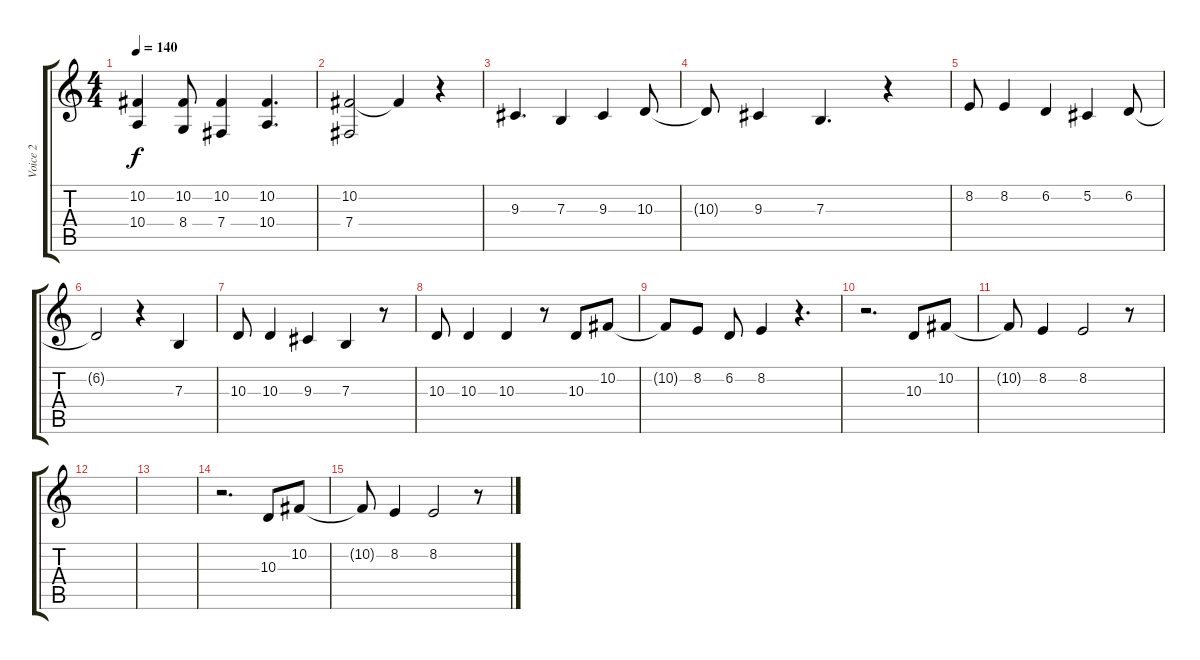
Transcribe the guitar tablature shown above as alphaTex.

\track ("Voice 2" "Voice 2") {instrument pad7halo}
\staff {score tabs}
\tuning (Db4 Ab3 E3 B2 Gb2 B1) {hide}
\ts (4 4)
\tempo 140
\clef g2
\ks c
(10.2 10.4).4{dy f} (10.2 8.4).8 (10.2 7.4).4 (10.2 10.4).4{d} |
(10.2 7.4).2 10.2{t}.4 r.4 |
9.3.4{d} 7.3.4 9.3.4 10.3.8 |
10.3{t}.8 9.3.4 7.3.4{d} r.4 |
8.2.8 8.2.4 6.2.4 5.2.4 6.2.8 |
6.2{t}.2 r.4 7.3.4 |
10.3.8 10.3.4 9.3.4 7.3.4 r.8 |
10.3.8 10.3.4 10.3.4 r.8 10.3.8 10.2.8 |
10.2{t}.8 8.2.8 6.2.8 8.2.4 r.4{d} |
r.2{d} 10.3.8 10.2.8 |
10.2{t}.8 8.2.4 8.2.2 r.8 |
|
|
r.2{d} 10.3.8 10.2.8 |
10.2{t}.8 8.2.4 8.2.2 r.8
